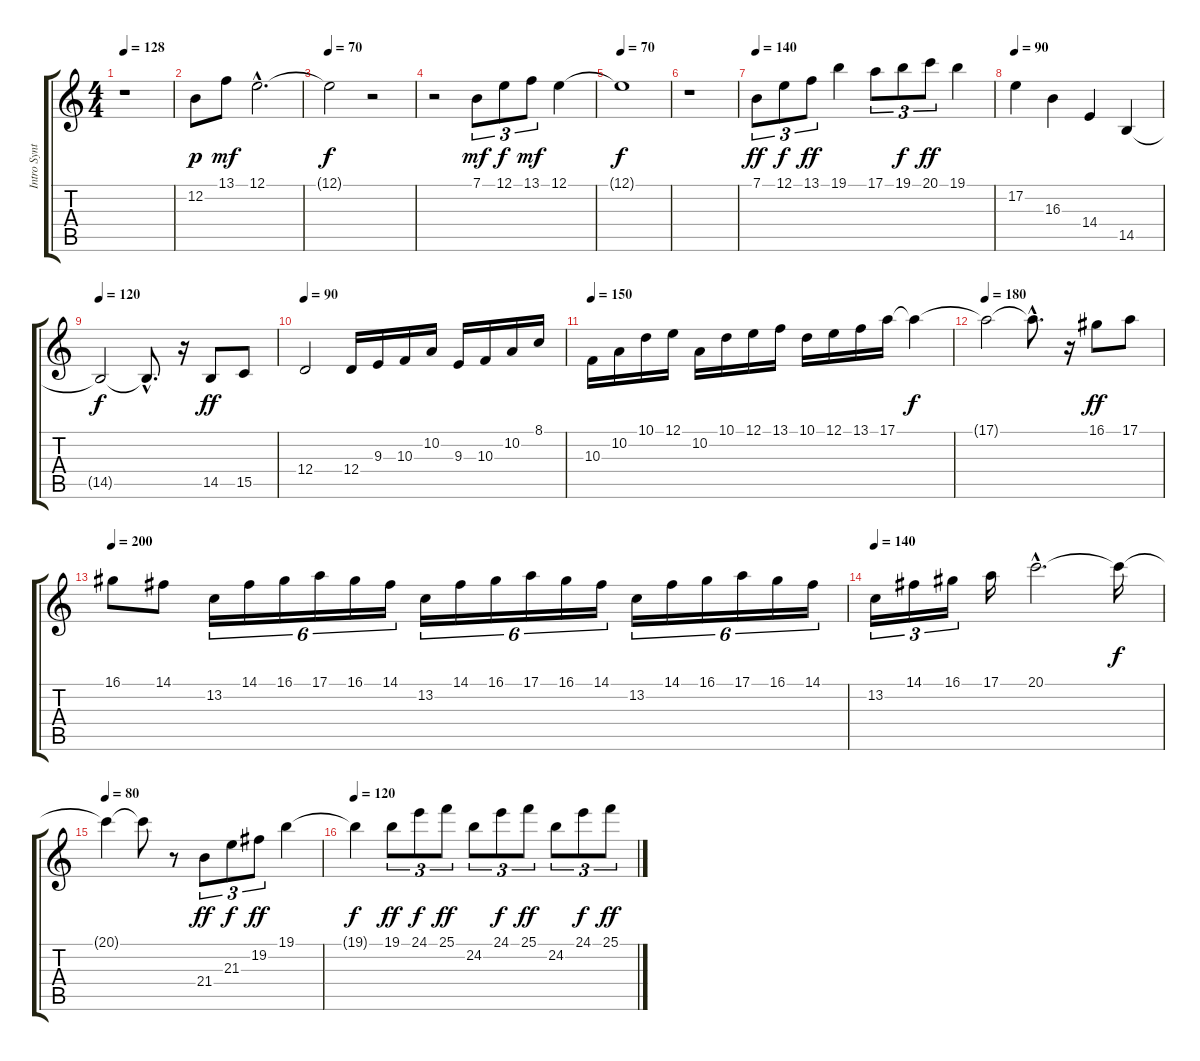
\track ("Intro Synth" "Intro Synt") {instrument reedorgan}
\staff {score tabs}
\tuning (E4 B3 G3 D3 A2 E2) {hide}
\ts (4 4)
\tempo 128
\clef g2
\ks c
r.1{dy p volume 2 instrument reedorgan} |
12.2.8 13.1.8{dy mf volume 2} 12.1{hac}.2{d volume 3} |
\tempo 70
12.1{t}.2{dy f} r.2 |
r.2 7.1.8{tu (3 2) dy mf volume 16} 12.1.8{tu (3 2) dy f} 13.1.8{tu (3 2) dy mf} 12.1.4 |
\tempo 70
12.1{t}.1{dy f} |
r.1 |
\tempo 140
7.1.8{tu (3 2) dy ff} 12.1.8{tu (3 2) dy f} 13.1.8{tu (3 2) dy ff} 19.1.4 17.1.8{tu (3 2)} 19.1.8{tu (3 2) dy f} 20.1.8{tu (3 2) dy ff} 19.1.4 |
\tempo 90
17.2.4 16.3.4 14.4.4 14.5.4 |
\tempo 120
14.5{t}.2{dy f} 14.5{hac t}.8{d} r.16 14.5.8{dy ff} 15.5.8 |
\tempo 90
12.4.2 12.4.16 9.3.16 10.3.16 10.2.16 9.3.16 10.3.16 10.2.16 8.1.16 |
\tempo 150
10.3.16 10.2.16 10.1.16 12.1.16 10.2.16 10.1.16 12.1.16 13.1.16 10.1.16 12.1.16 13.1.16 17.1.16 17.1{t}.4{dy f} |
\tempo 180
17.1{t}.2 17.1{hac t}.8{d} r.16 16.1.8{dy ff} 17.1.8 |
\tempo 200
16.1.8 14.1.8 13.2.16{tu (6 4)} 14.1.16{tu (6 4)} 16.1.16{tu (6 4)} 17.1.16{tu (6 4)} 16.1.16{tu (6 4)} 14.1.16{tu (6 4)} 13.2.16{tu (6 4)} 14.1.16{tu (6 4)} 16.1.16{tu (6 4)} 17.1.16{tu (6 4)} 16.1.16{tu (6 4)} 14.1.16{tu (6 4)} 13.2.16{tu (6 4)} 14.1.16{tu (6 4)} 16.1.16{tu (6 4)} 17.1.16{tu (6 4)} 16.1.16{tu (6 4)} 14.1.16{tu (6 4)} |
\tempo 140
13.2.16{tu (3 2)} 14.1.16{tu (3 2)} 16.1.16{tu (3 2)} 17.1.16 20.1{hac}.2{d} 20.1{t}.16{dy f} |
\tempo 80
20.1{t}.4 20.1{t}.8 r.8 21.4.8{tu (3 2) dy ff} 21.3.8{tu (3 2) dy f} 19.2.8{tu (3 2) dy ff} 19.1.4 |
\tempo 120
19.1{t}.4{dy f} 19.1.8{tu (3 2) dy ff} 24.1.8{tu (3 2) dy f} 25.1.8{tu (3 2) dy ff} 24.2.8{tu (3 2)} 24.1.8{tu (3 2) dy f} 25.1.8{tu (3 2) dy ff} 24.2.8{tu (3 2)} 24.1.8{tu (3 2) dy f} 25.1.8{tu (3 2) dy ff}
